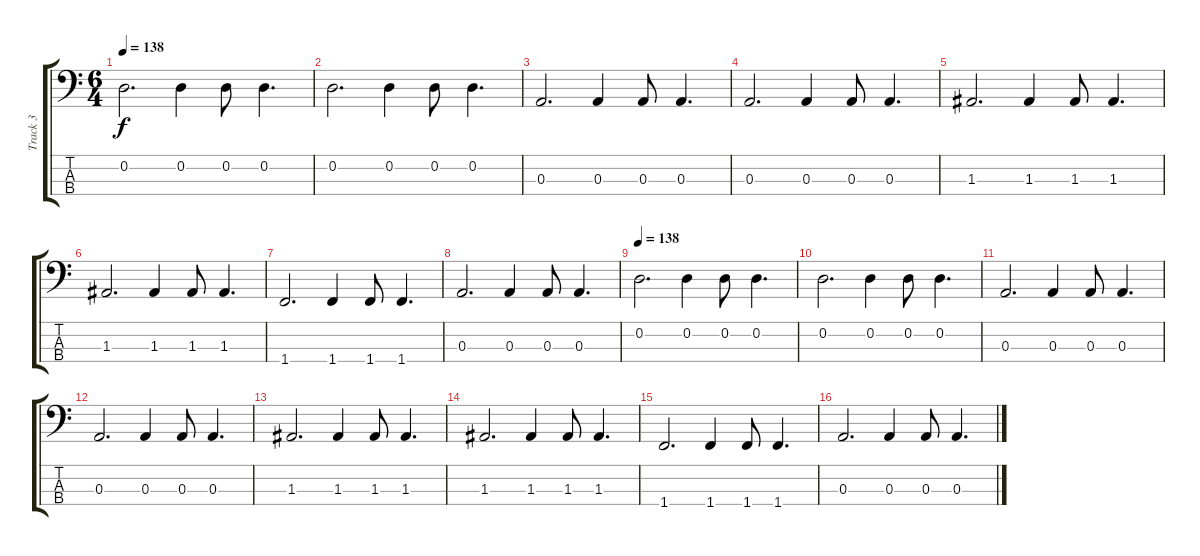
\track ("Track 3" "Track 3") {instrument electricbassfinger}
\staff {score tabs}
\tuning (G2 D2 A1 E1) {hide}
\ts (6 4)
\tempo 138
\clef f4
\ks c
0.2.2{d dy f} 0.2.4 0.2.8 0.2.4{d} |
0.2.2{d} 0.2.4 0.2.8 0.2.4{d} |
0.3.2{d} 0.3.4 0.3.8 0.3.4{d} |
0.3.2{d} 0.3.4 0.3.8 0.3.4{d} |
1.3.2{d} 1.3.4 1.3.8 1.3.4{d} |
1.3.2{d} 1.3.4 1.3.8 1.3.4{d} |
1.4.2{d} 1.4.4 1.4.8 1.4.4{d} |
0.3.2{d} 0.3.4 0.3.8 0.3.4{d} |
\tempo 138
0.2.2{d} 0.2.4 0.2.8 0.2.4{d} |
0.2.2{d} 0.2.4 0.2.8 0.2.4{d} |
0.3.2{d} 0.3.4 0.3.8 0.3.4{d} |
0.3.2{d} 0.3.4 0.3.8 0.3.4{d} |
1.3.2{d} 1.3.4 1.3.8 1.3.4{d} |
1.3.2{d} 1.3.4 1.3.8 1.3.4{d} |
1.4.2{d} 1.4.4 1.4.8 1.4.4{d} |
0.3.2{d} 0.3.4 0.3.8 0.3.4{d}
